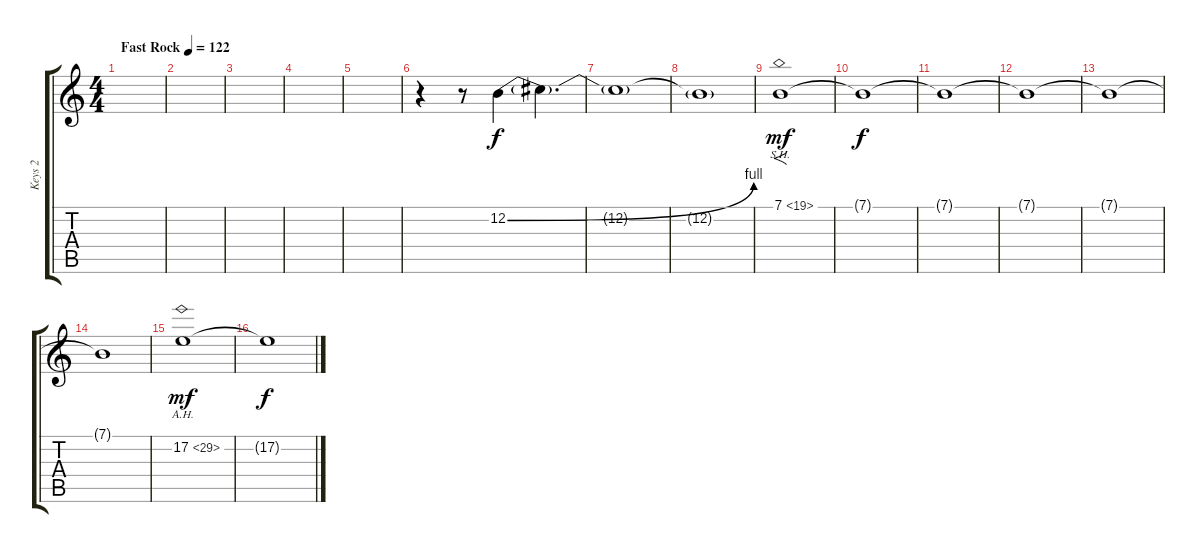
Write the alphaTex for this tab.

\track ("Keys 2" "Keys 2") {instrument lead3calliope}
\staff {score tabs}
\tuning (E4 B3 G3 D3 A2 E2) {hide}
\ts (4 4)
\tempo (122 "Fast Rock")
\clef g2
\ks c
|
|
|
|
|
r.4 r.8 12.2{be (bend 0 0 60 4)}.4 12.2{t}.4{d dy f} |
12.2{t}.1 |
12.2{t}.1 |
7.1{sh 12}.1{f dy mf} |
7.1{t}.1{dy f} |
7.1{t}.1 |
7.1{t}.1 |
7.1{t}.1{volume 8} |
7.1{t}.1 |
17.2{ah 12}.1{dy mf volume 0} |
17.2{t}.1{dy f}
